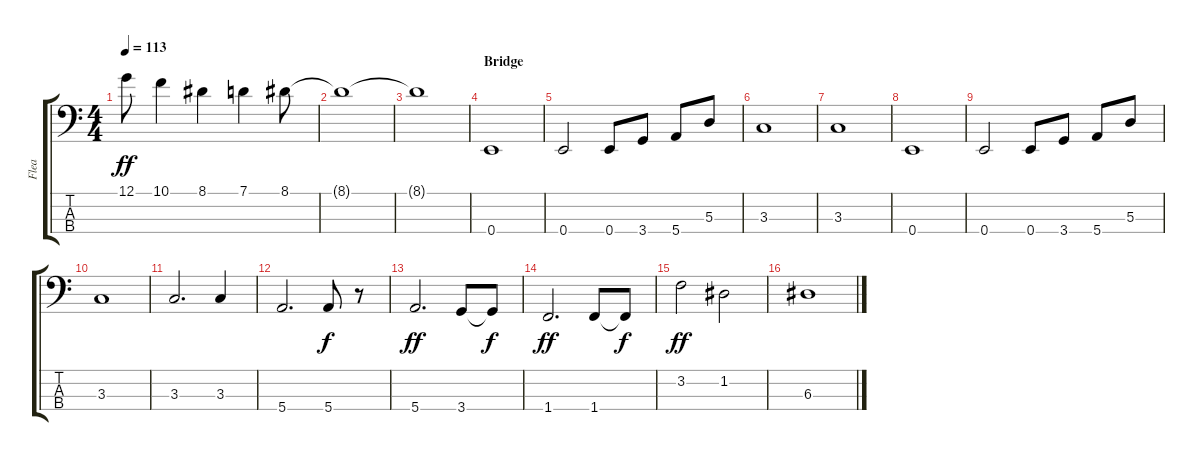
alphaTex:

\track ("Flea" "Flea") {instrument electricbassfinger}
\staff {score tabs}
\tuning (G2 D2 A1 E1) {hide}
\ts (4 4)
\tempo 113
\clef f4
\ks c
12.1{t}.8{dy ff} 10.1.4 8.1.4 7.1.4 8.1.8 |
8.1{t}.1 |
8.1{t}.1 |
\section ("" "Bridge")
0.4.1 |
0.4.2 0.4.8 3.4.8 5.4.8 5.3.8 |
3.3.1 |
3.3.1 |
0.4.1 |
0.4.2 0.4.8 3.4.8 5.4.8 5.3.8 |
3.3.1 |
3.3.2{d} 3.3.4 |
5.4.2{d} 5.4.8{dy f} r.8 |
5.4.2{d dy ff} 3.4.8 3.4{t}.8{dy f} |
1.4.2{d dy ff} 1.4.8 1.4{t}.8{dy f} |
3.2.2{dy ff} 1.2.2 |
6.3.1
